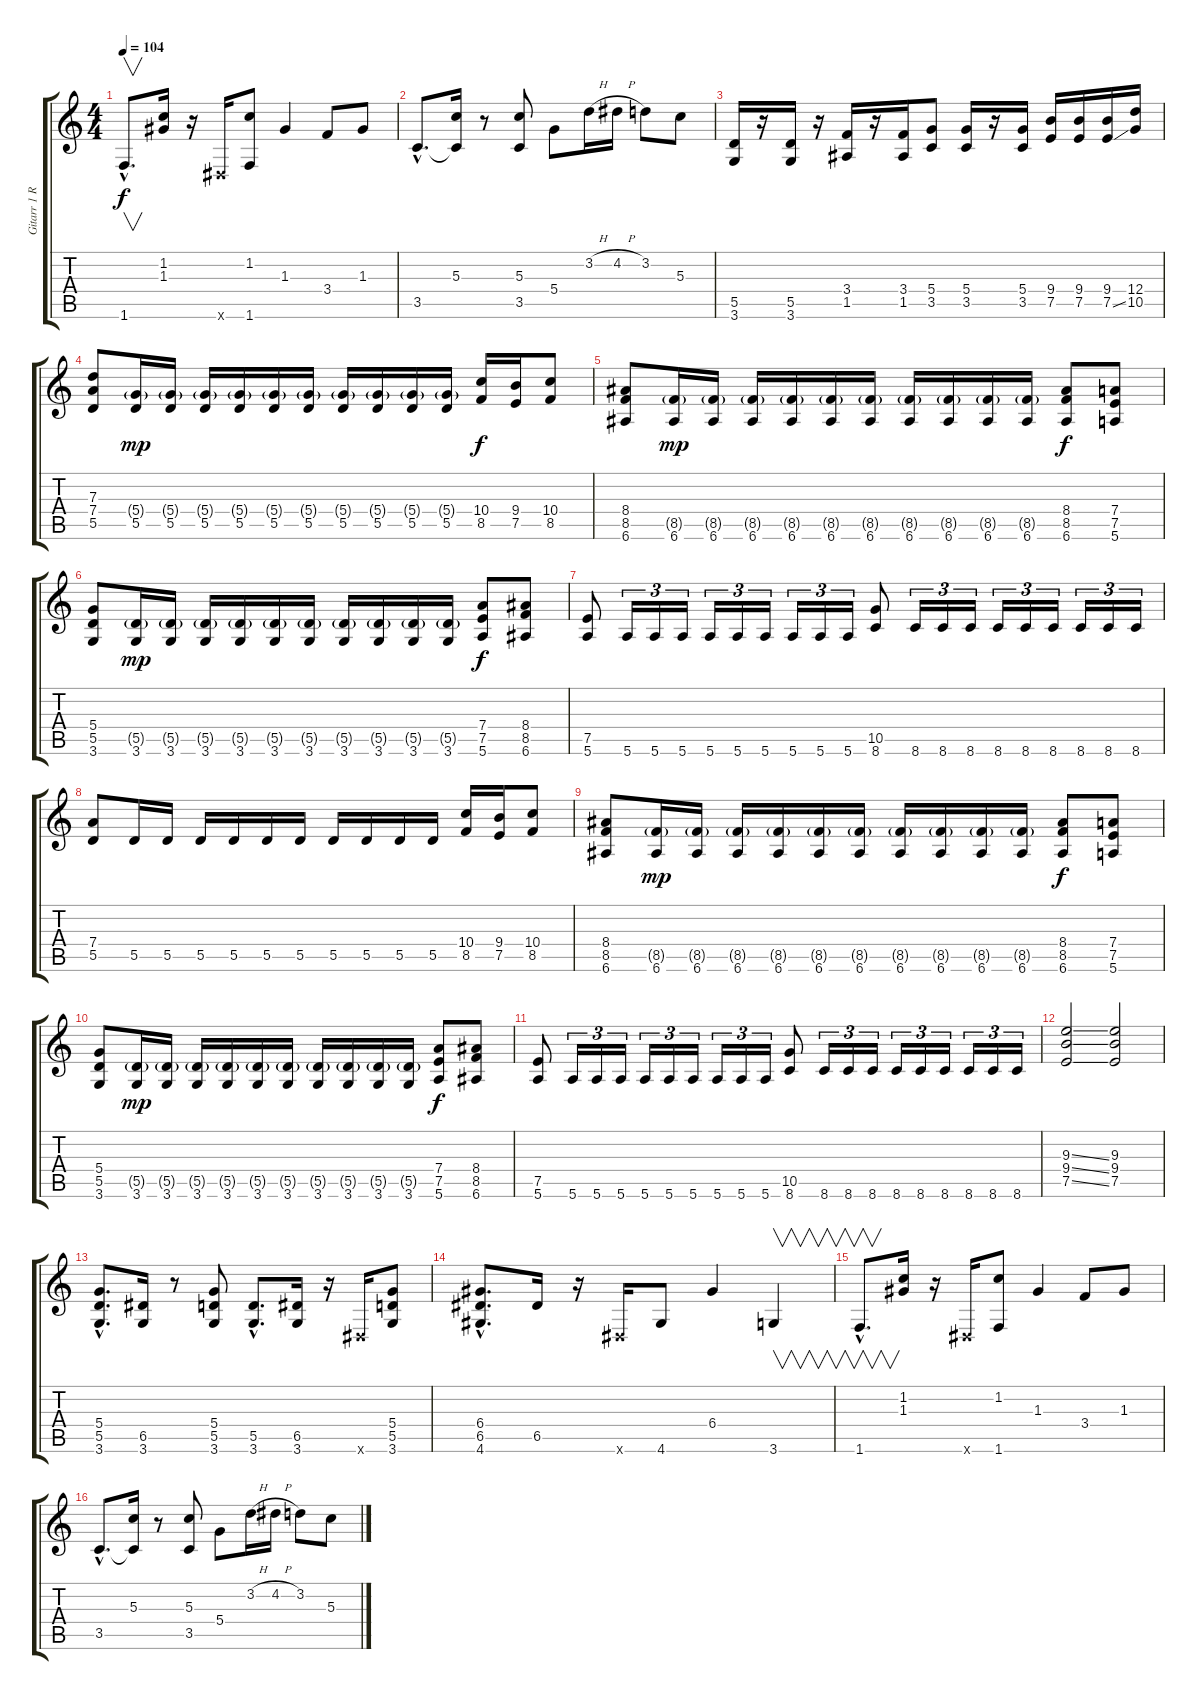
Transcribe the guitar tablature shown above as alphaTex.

\track ("Gitarr 1 Rytm" "Gitarr 1 R") {instrument distortionguitar}
\staff {score tabs}
\tuning (E4 B3 G3 D3 A2 E2) {hide}
\ts (4 4)
\tempo 104
\clef g2
\ks c
1.6{hac}.8{v d dy f} (1.2 1.3).16 r.16 -1.6{x}.16 (1.2 1.6).8 1.3.4 3.4.8 1.3.8 |
3.5{hac}.8{d} (5.3 3.5{t}).16 r.8 (5.3 3.5).8 5.4.8 3.2{h}.16 4.2{h}.16 3.2.8 5.3.8 |
(5.5 3.6).16 r.16 (5.5 3.6).16 r.16 (3.4 1.5).16 r.16 (3.4 1.5).16 (5.4 3.5).8 (5.4 3.5).16 r.16 (5.4 3.5).16 (9.4 7.5).16 (9.4 7.5).16 (9.4 7.5{ss}).16 (12.4 10.5).16 |
(7.3 7.4 5.5).8 (5.4{g} 5.5).16{dy mp} (5.4{g} 5.5).16 (5.4{g} 5.5).16 (5.4{g} 5.5).16 (5.4{g} 5.5).16 (5.4{g} 5.5).16 (5.4{g} 5.5).16 (5.4{g} 5.5).16 (5.4{g} 5.5).16 (5.4{g} 5.5).16 (10.4 8.5).16{dy f} (9.4 7.5).16 (10.4 8.5).8 |
(8.4 8.5 6.6).8 (8.5{g} 6.6).16{dy mp} (8.5{g} 6.6).16 (8.5{g} 6.6).16 (8.5{g} 6.6).16 (8.5{g} 6.6).16 (8.5{g} 6.6).16 (8.5{g} 6.6).16 (8.5{g} 6.6).16 (8.5{g} 6.6).16 (8.5{g} 6.6).16 (8.4 8.5 6.6).8{dy f} (7.4 7.5 5.6).8 |
(5.4 5.5 3.6).8 (5.5{g} 3.6).16{dy mp} (5.5{g} 3.6).16 (5.5{g} 3.6).16 (5.5{g} 3.6).16 (5.5{g} 3.6).16 (5.5{g} 3.6).16 (5.5{g} 3.6).16 (5.5{g} 3.6).16 (5.5{g} 3.6).16 (5.5{g} 3.6).16 (7.4 7.5 5.6).8{dy f} (8.4 8.5 6.6).8 |
(7.5 5.6).8 5.6.16{tu (3 2)} 5.6.16{tu (3 2)} 5.6.16{tu (3 2)} 5.6.16{tu (3 2)} 5.6.16{tu (3 2)} 5.6.16{tu (3 2)} 5.6.16{tu (3 2)} 5.6.16{tu (3 2)} 5.6.16{tu (3 2)} (10.5 8.6).8 8.6.16{tu (3 2)} 8.6.16{tu (3 2)} 8.6.16{tu (3 2)} 8.6.16{tu (3 2)} 8.6.16{tu (3 2)} 8.6.16{tu (3 2)} 8.6.16{tu (3 2)} 8.6.16{tu (3 2)} 8.6.16{tu (3 2)} |
(7.4 5.5).8 5.5.16 5.5.16 5.5.16 5.5.16 5.5.16 5.5.16 5.5.16 5.5.16 5.5.16 5.5.16 (10.4 8.5).16 (9.4 7.5).16 (10.4 8.5).8 |
(8.4 8.5 6.6).8 (8.5{g} 6.6).16{dy mp} (8.5{g} 6.6).16 (8.5{g} 6.6).16 (8.5{g} 6.6).16 (8.5{g} 6.6).16 (8.5{g} 6.6).16 (8.5{g} 6.6).16 (8.5{g} 6.6).16 (8.5{g} 6.6).16 (8.5{g} 6.6).16 (8.4 8.5 6.6).8{dy f} (7.4 7.5 5.6).8 |
(5.4 5.5 3.6).8 (5.5{g} 3.6).16{dy mp} (5.5{g} 3.6).16 (5.5{g} 3.6).16 (5.5{g} 3.6).16 (5.5{g} 3.6).16 (5.5{g} 3.6).16 (5.5{g} 3.6).16 (5.5{g} 3.6).16 (5.5{g} 3.6).16 (5.5{g} 3.6).16 (7.4 7.5 5.6).8{dy f} (8.4 8.5 6.6).8 |
(7.5 5.6).8 5.6.16{tu (3 2)} 5.6.16{tu (3 2)} 5.6.16{tu (3 2)} 5.6.16{tu (3 2)} 5.6.16{tu (3 2)} 5.6.16{tu (3 2)} 5.6.16{tu (3 2)} 5.6.16{tu (3 2)} 5.6.16{tu (3 2)} (10.5 8.6).8 8.6.16{tu (3 2)} 8.6.16{tu (3 2)} 8.6.16{tu (3 2)} 8.6.16{tu (3 2)} 8.6.16{tu (3 2)} 8.6.16{tu (3 2)} 8.6.16{tu (3 2)} 8.6.16{tu (3 2)} 8.6.16{tu (3 2)} |
(9.3{ss} 9.4{ss} 7.5{ss}).2 (9.3 9.4 7.5).2 |
(5.4{hac} 5.5{hac} 3.6{hac}).8{d} (6.5 3.6).16 r.8 (5.4 5.5 3.6).8 (5.5{hac} 3.6{hac}).8{d} (6.5 3.6).16 r.16 -1.6{x}.16 (5.4 5.5 3.6).8 |
(6.4{hac} 6.5{hac} 4.6{hac}).8{d} 6.5.16 r.16 -1.6{x}.16 4.6.8 6.4.4 3.6.4{v} |
1.6{hac}.8{v d} (1.2 1.3).16 r.16 -1.6{x}.16 (1.2 1.6).8 1.3.4 3.4.8 1.3.8 |
3.5{hac}.8{d} (5.3 3.5{t}).16 r.8 (5.3 3.5).8 5.4.8 3.2{h}.16 4.2{h}.16 3.2.8 5.3.8
